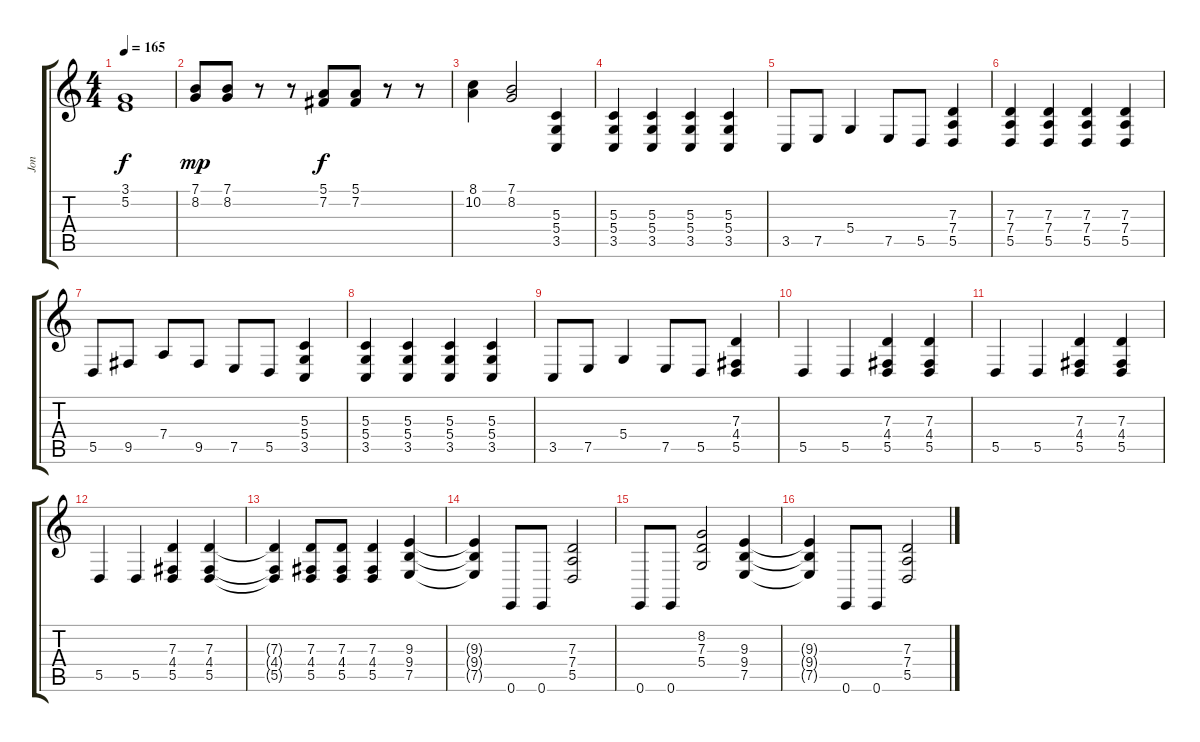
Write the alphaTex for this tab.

\track ("Jon" "Jon") {instrument brightacousticpiano}
\staff {score tabs}
\tuning (E4 B3 G3 D3 A2 E2) {hide}
\ts (4 4)
\tempo 165
\clef g2
\ks c
(3.1 5.2).1{dy f} |
(7.1 8.2).8{dy mp} (7.1 8.2).8 r.8 r.8 (5.1 7.2).8{dy f} (5.1 7.2).8 r.8 r.8 |
(8.1 10.2).4 (7.1 8.2).2 (5.3 5.4 3.5).4 |
(5.3 5.4 3.5).4 (5.3 5.4 3.5).4 (5.3 5.4 3.5).4 (5.3 5.4 3.5).4 |
3.5.8 7.5.8 5.4.4 7.5.8 5.5.8 (7.3 7.4 5.5).4 |
(7.3 7.4 5.5).4 (7.3 7.4 5.5).4 (7.3 7.4 5.5).4 (7.3 7.4 5.5).4 |
5.5.8 9.5.8 7.4.8 9.5.8 7.5.8 5.5.8 (5.3 5.4 3.5).4 |
(5.3 5.4 3.5).4 (5.3 5.4 3.5).4 (5.3 5.4 3.5).4 (5.3 5.4 3.5).4 |
3.5.8 7.5.8 5.4.4 7.5.8 5.5.8 (7.3 4.4 5.5).4 |
5.5.4 5.5.4 (7.3 4.4 5.5).4 (7.3 4.4 5.5).4 |
5.5.4 5.5.4 (7.3 4.4 5.5).4 (7.3 4.4 5.5).4 |
5.5.4 5.5.4 (7.3 4.4 5.5).4 (7.3 4.4 5.5).4 |
(7.3{t} 4.4{t} 5.5{t}).4 (7.3 4.4 5.5).8 (7.3 4.4 5.5).8 (7.3 4.4 5.5).4 (9.3 9.4 7.5).4 |
(9.3{t} 9.4{t} 7.5{t}).4 0.6.8 0.6.8 (7.3 7.4 5.5).2 |
0.6.8 0.6.8 (8.2 7.3 5.4).2 (9.3 9.4 7.5).4 |
(9.3{t} 9.4{t} 7.5{t}).4 0.6.8 0.6.8 (7.3 7.4 5.5).2
